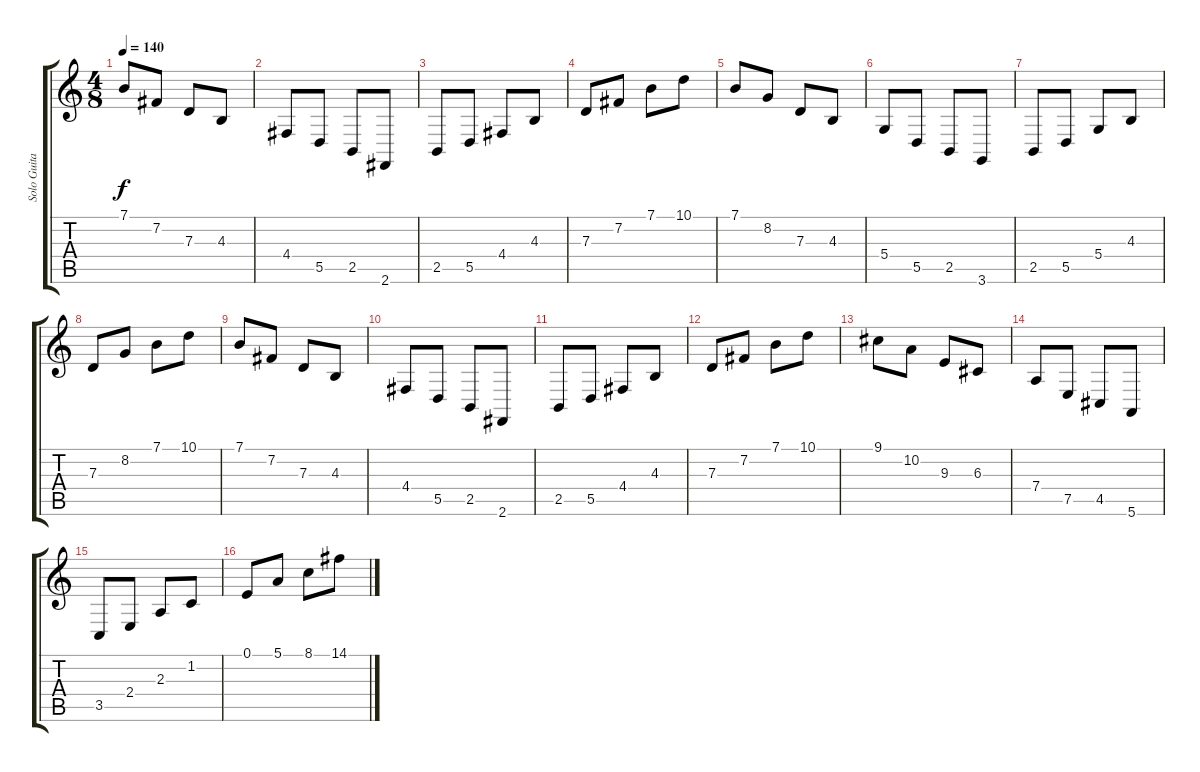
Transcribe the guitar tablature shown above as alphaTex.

\track ("Solo Guitar" "Solo Guita") {instrument pad1newage}
\staff {score tabs}
\tuning (E4 B3 G3 D3 A2 E2) {hide}
\ts (4 8)
\tempo 140
\clef g2
\ks c
7.1.8{dy f instrument pad1newage} 7.2.8 7.3.8 4.3.8 |
4.4.8 5.5.8 2.5.8 2.6.8 |
2.5.8 5.5.8 4.4.8 4.3.8 |
7.3.8 7.2.8 7.1.8 10.1.8 |
7.1.8 8.2.8 7.3.8 4.3.8 |
5.4.8 5.5.8 2.5.8 3.6.8 |
2.5.8 5.5.8 5.4.8 4.3.8 |
7.3.8 8.2.8 7.1.8 10.1.8 |
7.1.8 7.2.8 7.3.8 4.3.8 |
4.4.8 5.5.8 2.5.8 2.6.8 |
2.5.8 5.5.8 4.4.8 4.3.8 |
7.3.8 7.2.8 7.1.8 10.1.8 |
9.1.8 10.2.8 9.3.8 6.3.8 |
7.4.8 7.5.8 4.5.8 5.6.8 |
3.5.8 2.4.8 2.3.8 1.2.8 |
0.1.8 5.1.8 8.1.8 14.1.8
